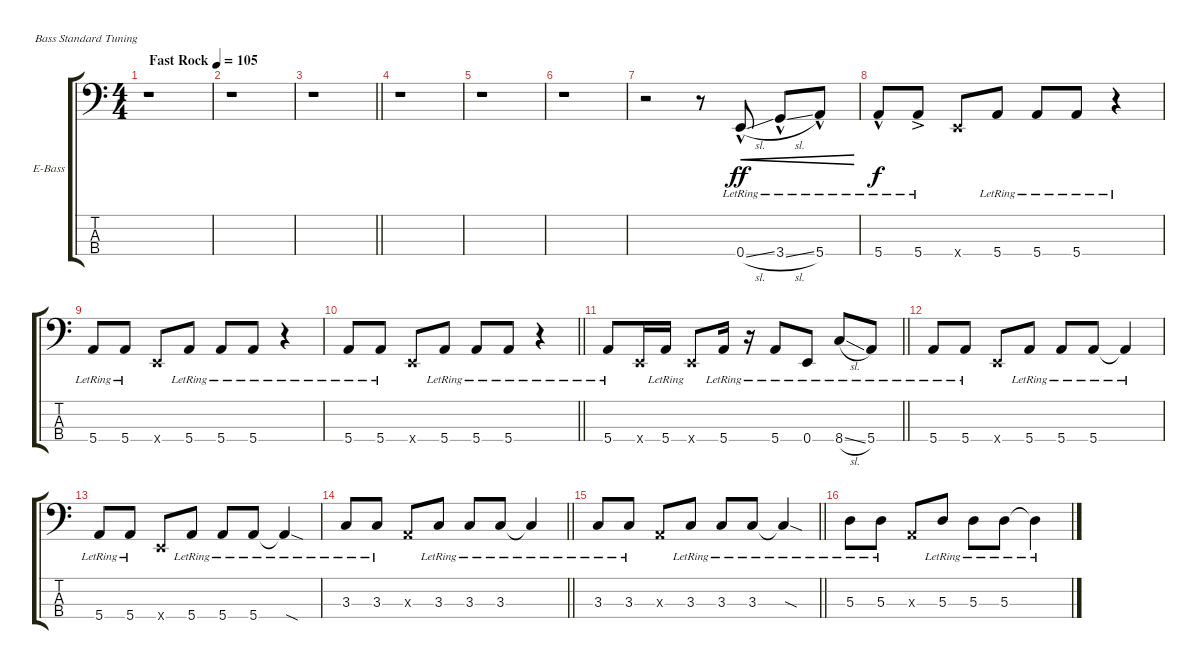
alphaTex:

\bracketExtendMode groupsimilarinstruments
\firstSystemTrackNameOrientation horizontal
\otherSystemsTrackNameOrientation horizontal
\track ("Басс И.Тихомиров" "E-Bass") {instrument electricbassfinger}
\staff {score tabs}
\tuning (G2 D2 A1 E1)
\ts (4 4)
\beaming (8 2 2 2 2)
\tempo (105 "Fast Rock")
\clef f4
\ks c
r.1{dy ff instrument electricbassfinger} |
r.1 |
\barLineRight lightlight
r.1 |
r.1 |
r.1 |
r.1 |
r.2 r.8 0.4{sl hac lr}.8{cre} 3.4{sl hac lr}.8{cre} 5.4{hac lr}.8{cre} |
5.4{hac lr}.8{dy f} 5.4{ac lr}.8 0.4{x}.8 5.4{lr}.8 5.4{lr}.8 5.4{lr}.8 r.4 |
5.4{lr}.8 5.4{lr}.8 0.4{x}.8 5.4{lr}.8 5.4{lr}.8 5.4{lr}.8 r.4 |
\barLineRight lightlight
5.4{lr}.8 5.4{lr}.8 0.4{x}.8 5.4{lr}.8 5.4{lr}.8 5.4{lr}.8 r.4 |
\barLineRight lightlight
5.4{lr}.8 0.4{x}.16 5.4{lr}.16 0.4{x}.8 5.4{lr}.16 r.16 5.4{lr}.8 0.4{lr}.8 8.4{sl lr}.8 5.4{lr}.8 |
5.4{lr}.8 5.4{lr}.8 0.4{x}.8 5.4{lr}.8 5.4{lr}.8 5.4{lr}.8 5.4{lr t}.4 |
5.4{lr}.8 5.4{lr}.8 0.4{x}.8 5.4{lr}.8 5.4{lr}.8 5.4{lr}.8 5.4{sod lr t}.4 |
\barLineRight lightlight
3.3{lr}.8 3.3{lr}.8 0.3{x}.8 3.3{lr}.8 3.3{lr}.8 3.3{lr}.8 3.3{lr t}.4 |
\barLineRight lightlight
3.3{lr}.8 3.3{lr}.8 0.3{x}.8 3.3{lr}.8 3.3{lr}.8 3.3{lr}.8 3.3{sod lr t}.4 |
5.3{lr}.8 5.3{lr}.8 0.3{x}.8 5.3{lr}.8 5.3{lr}.8 5.3{lr}.8 5.3{lr t}.4
